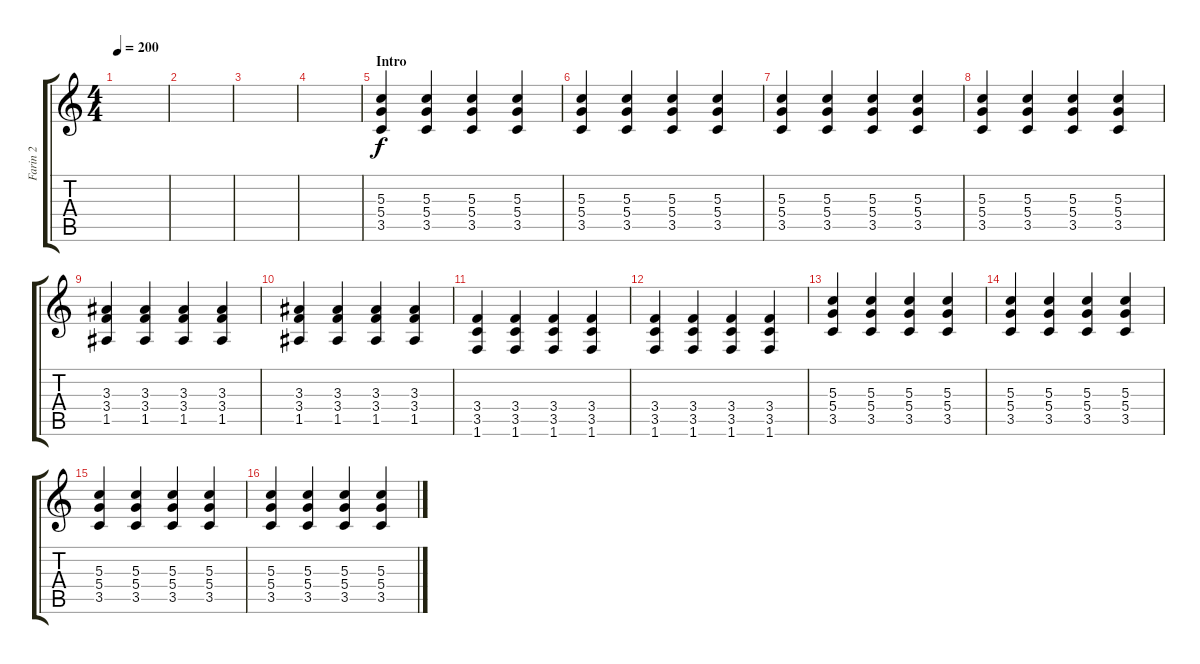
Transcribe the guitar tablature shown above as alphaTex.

\track ("Farin 2" "Farin 2") {instrument overdrivenguitar}
\staff {score tabs}
\tuning (E4 B3 G3 D3 A2 E2) {hide}
\ts (4 4)
\tempo 200
\clef g2
\ks c
|
|
|
|
\section ("" "Intro")
(5.3 5.4 3.5).4 (5.3 5.4 3.5).4 (5.3 5.4 3.5).4 (5.3 5.4 3.5).4 |
(5.3 5.4 3.5).4 (5.3 5.4 3.5).4 (5.3 5.4 3.5).4 (5.3 5.4 3.5).4 |
(5.3 5.4 3.5).4 (5.3 5.4 3.5).4 (5.3 5.4 3.5).4 (5.3 5.4 3.5).4 |
(5.3 5.4 3.5).4 (5.3 5.4 3.5).4 (5.3 5.4 3.5).4 (5.3 5.4 3.5).4 |
(3.3 3.4 1.5).4 (3.3 3.4 1.5).4 (3.3 3.4 1.5).4 (3.3 3.4 1.5).4 |
(3.3 3.4 1.5).4 (3.3 3.4 1.5).4 (3.3 3.4 1.5).4 (3.3 3.4 1.5).4 |
(3.4 3.5 1.6).4 (3.4 3.5 1.6).4 (3.4 3.5 1.6).4 (3.4 3.5 1.6).4 |
(3.4 3.5 1.6).4 (3.4 3.5 1.6).4 (3.4 3.5 1.6).4 (3.4 3.5 1.6).4 |
(5.3 5.4 3.5).4 (5.3 5.4 3.5).4 (5.3 5.4 3.5).4 (5.3 5.4 3.5).4 |
(5.3 5.4 3.5).4 (5.3 5.4 3.5).4 (5.3 5.4 3.5).4 (5.3 5.4 3.5).4 |
(5.3 5.4 3.5).4 (5.3 5.4 3.5).4 (5.3 5.4 3.5).4 (5.3 5.4 3.5).4 |
(5.3 5.4 3.5).4 (5.3 5.4 3.5).4 (5.3 5.4 3.5).4 (5.3 5.4 3.5).4
